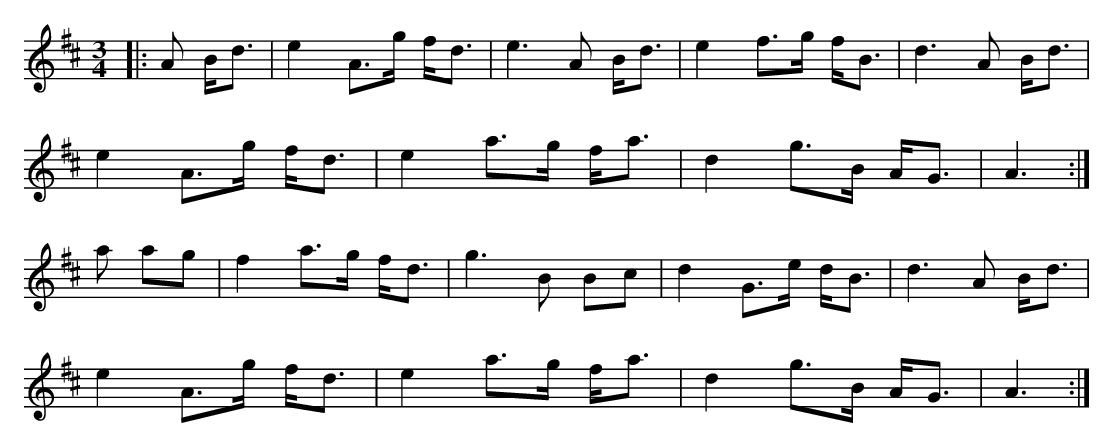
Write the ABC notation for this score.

X:1
M:3/4
K:Amix
|:A B<d|e2 A>g f<d|e3 A B<d|e2 f>g f<B|d3 A B<d|
e2 A>g f<d|e2 a>g f<a|d2 g>B A<G|A3:|
a ag|f2 a>g f<d|g3 B Bc|d2 G>e d<B|d3 A B<d|
e2 A>g f<d|e2 a>g f<a|d2 g>B A<G|A3:|
